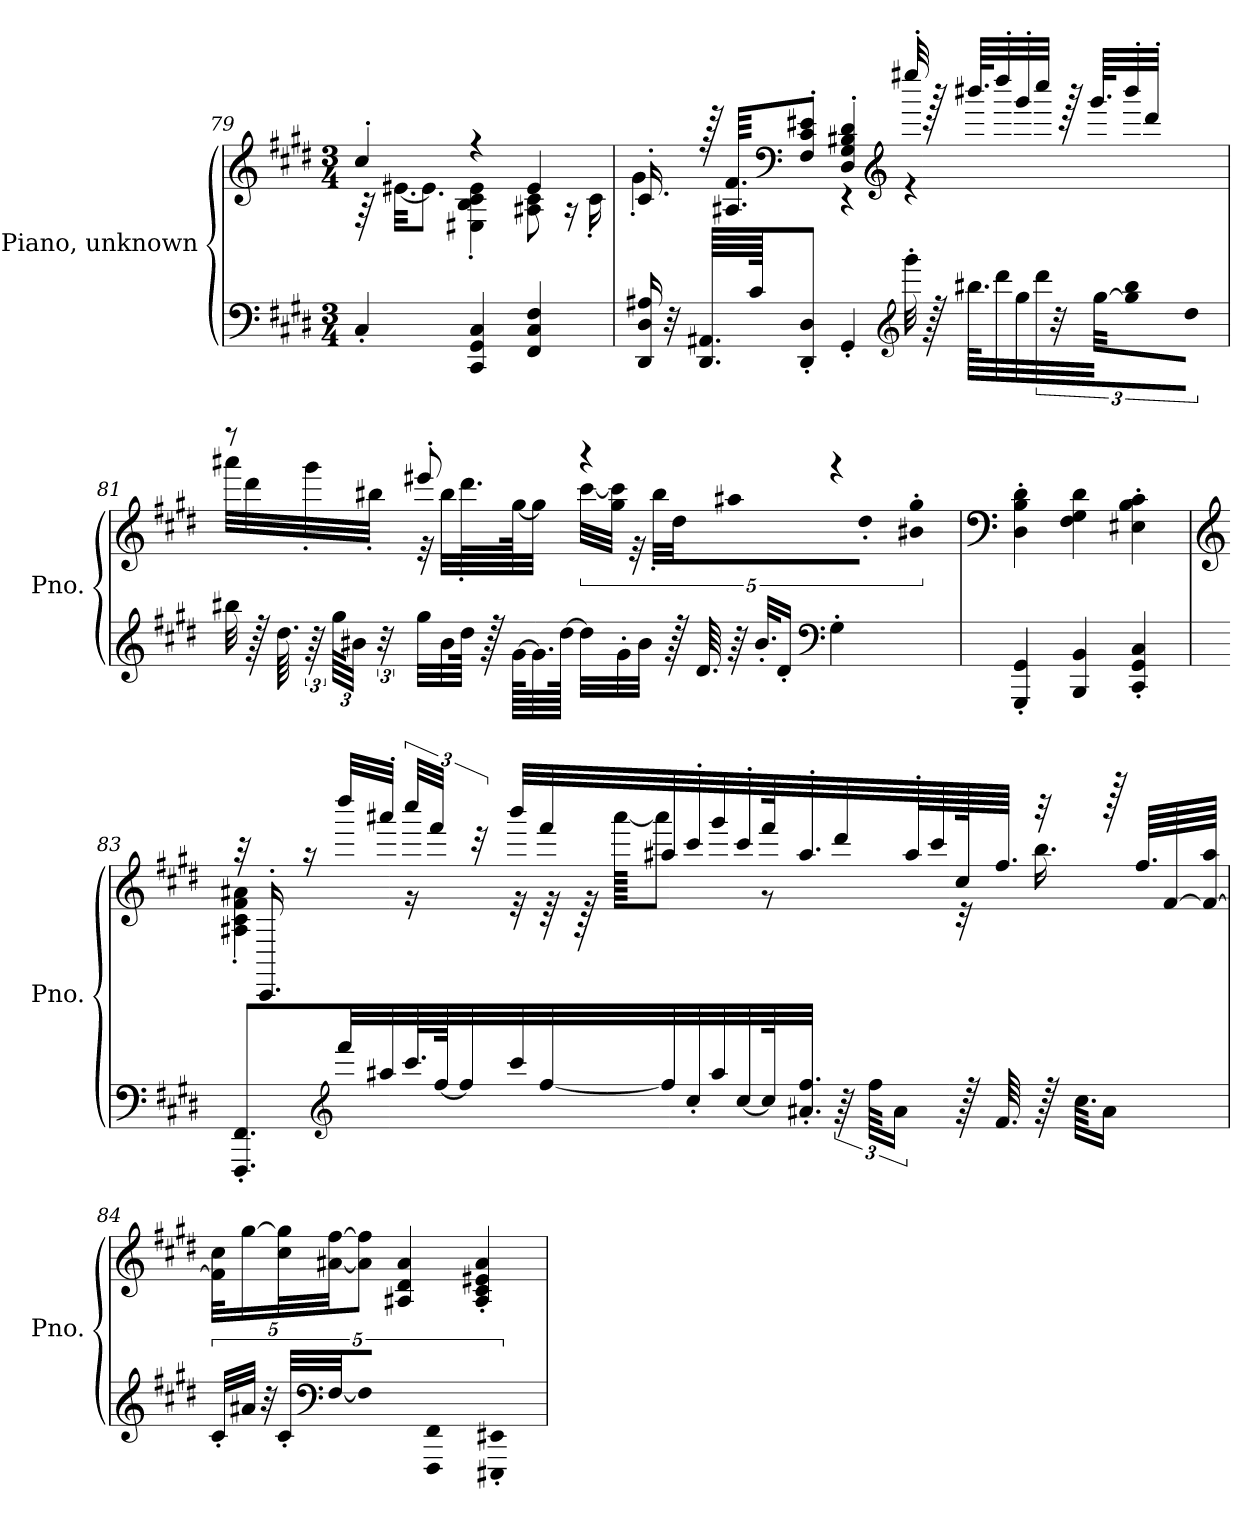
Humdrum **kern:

**kern	**kern
*part1	*part1
*staff2	*staff1
*I"Piano, unknown	*
*I'Pno.	*
!!LO:PB:g=z
*clefF4	*clefG2
*k[f#c#g#d#]	*k[f#c#g#d#]
*M3/4	*M3/4
=79	=79
*	*^
4C#'/	4cc#'/	64r
.	.	[32.e#X\KKL
.	.	8.e#\J]
4CC#/ 4GG#/ 4C#/	4r	4E#X\' 4B\' 4c#\' 4e#\'
4FF#/ 4C#/ 4F#/	4e#/	8A#X\ 8c#\
.	.	16r
.	.	16c#'\
=80	=80	=80
16DD#/ 16D#/ 16A#X/	16.c#'/	4g#'\
32r	.	.
64.DD#/ 64.AA#X/LLLL	128r	.
.	64.A#X/ 64.f#/KKKL	.
128c#/JJJK	.	.
*	*clefF4	*
8DD#/' 8D#/'J	8F#/' 8c#/' 8e#X/'J	.
4GG#'/	4D#/' 4G#/' 4B#X/' 4d#/'	4r
*clefG2	*clefG2	*
32ggg#'\	32eeee#X'/	4r
128r	128r	.
64.bb#X\KLLL	64.bbb#X/KLLL	.
32ddd#\	32dddd#'/	.
32gg#\	32ggg#'/	.
48ddd#\JJJ	32cccc#/JJJ	.
48r	.	.
.	128r	.
.	64.ggg#/KLLL	.
[48gg#\LLL	.	.
32gg#\] 32bb#\	32bbb#'/	.
32dd#\JJJ	32ddd#'/JJJ	.
!!LO:LB:g=z	!!
=81	=81	=81
32bb#X\	8r	32aaa#X\LLL
128r	.	32ddd#\
64.dd#\	.	.
96r	.	32ggg#'\
96gg#\KLLL	.	.
48b#X\JJJ	.	.
.	.	32bb#X'\JJJ
48r	.	.
32gg#\LLL	8eee#X'/	32r
32b#\	.	32bb#\LLL
64dd#\JJJk	.	64.ddd#'\L
128r	.	.
[128g#\KLLLL	.	[128gg#\JK
64.g#\]	.	32gg#\JJJ]
[128dd#\JJJJk	.	.
32dd#\LLL]	4r	[40ccc#\LLL
.	.	40gg#\ 40ccc#\]JJJ
32g#'\	.	.
.	.	40r
32b#\JJJ	.	.
.	.	40bb#'\LLL
128r	.	.
.	.	40dd#\J
64.d#/	.	.
64r	.	16aa#X\
32.b#'/KLL	.	.
16d#'/JJ	.	16dd#'\JJ
*clefF4	*	*
4G#'\	4r	4b#X\' 4gg#\'
*	*v	*v
=82	=82
*	*clefF4
4GGG#/' 4GG#/'	4D#\' 4B\' 4d#\'
4BBB/ 4BB/	4F#\ 4G#\ 4d#\
4CC#/' 4GG#/' 4C#/'	4E#X\' 4B\' 4c#\'
!!LO:LB:g=z
=83	=83
*	*clefG2
*	*^
8.FFF#/' 8.FF#/'L	32r	4A#X\' 4c#\' 4f#\' 4a#X\'
.	16.CC#'/	.
.	16r	.
*clefG2	*	*
32fff#/LL	32dddd#/LLL	.
32aa#X/	32aaa#X'/JJJ	.
64.ccc#/L	48cccc#/LLL	16r
.	48fff#/JJJ	.
[128ff#/JK	.	.
32ff#/]	.	.
.	48r	.
32ccc#/	32bbb/LLL	32r
[32ff#/	32fff#/	64r
.	.	128r
.	.	[128aaa#\KKKKL
32ff#/]	32aa#X/	8aaa#\J]
32cc#'/	32ccc#'/	.
32aa#/	32ggg#/	.
[32cc#/	32ccc#'/	.
64cc#/K]	64fff#/K	8r
32.a#X/' 32.ff#/'JJJ	32.aa#'/	.
96r	32ddd#/	.
96ff#\KKLL	.	.
24a#\JJ	.	.
.	64aa#'/L	.
.	64ccc#/	.
128r	128cc#/K	32r
64.f#/	64.ff#/JJJJ	.
128r	32r	16.bb\
64.cc#\KKLL	.	.
16a#\JJ	128r	.
.	64.ff#/LLLL	.
.	[64f#/	.
.	64f#/_ 64aa#/JJJJ	.
*	*v	*v
!!LO:LB:g=z
=84	=84
*	*Xbrackettup
40c#'/LLL	40f#\] 40cc#\KLL
40a#X/JJJ	[20gg#\
40r	.
40c#'/LLL	40cc#\ 40gg#\]L
*clefF4	*
[40F#/JJ	[40a#X\ [40ff#\JJ
8F#/J]	8a#\] 8ff#\]J
4FFF#/ 4FF#/	4A#X/ 4d#/ 4a#/
4EEE#X/' 4EE#X/'	4A#/' 4c#/' 4e#X/' 4a#/'
=	=
*-	*-
